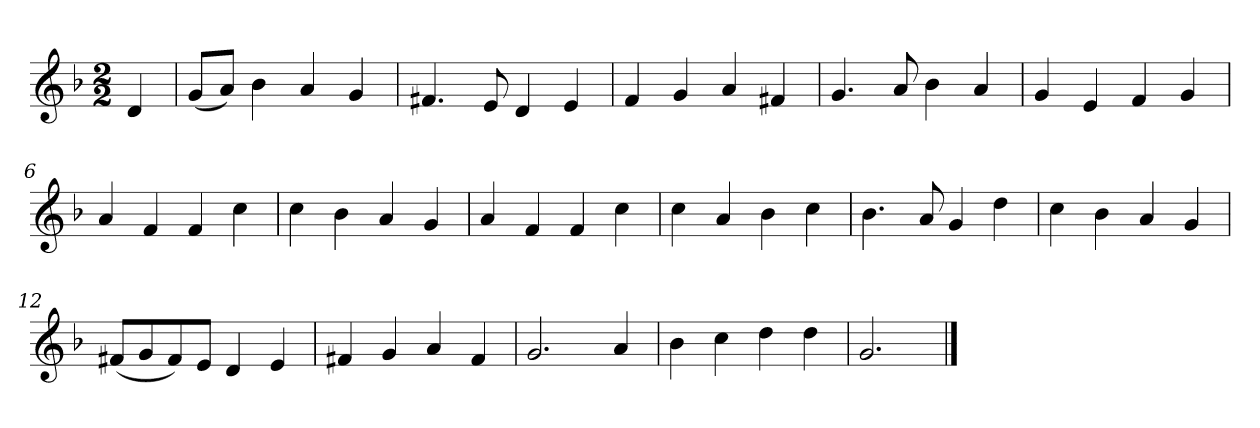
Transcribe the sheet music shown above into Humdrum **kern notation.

**kern
*part1
*staff1
*k[b-]
*M2/2
*MM120
=
4d
=1
(8gL
8aJ)
4b-
4a
4g
=2
4.f#X
8e
4d
4e
=3
4f
4g
4a
4f#X
=4
4.g
8a
4b-
4a
=5
4g
4e
4f
4g
=6
4a
4f
4f
4cc
=7
4cc
4b-
4a
4g
=8
4a
4f
4f
4cc
=9
4cc
4a
4b-
4cc
=10
4.b-
8a
4g
4dd
=11
4cc
4b-
4a
4g
=12
(8f#XL
8g
8f#)
8eJ
4d
4e
=13
4f#X
4g
4a
4f#
=14
2.g
4a
=15
4b-
4cc
4dd
4dd
=16
2.g
==
*-
